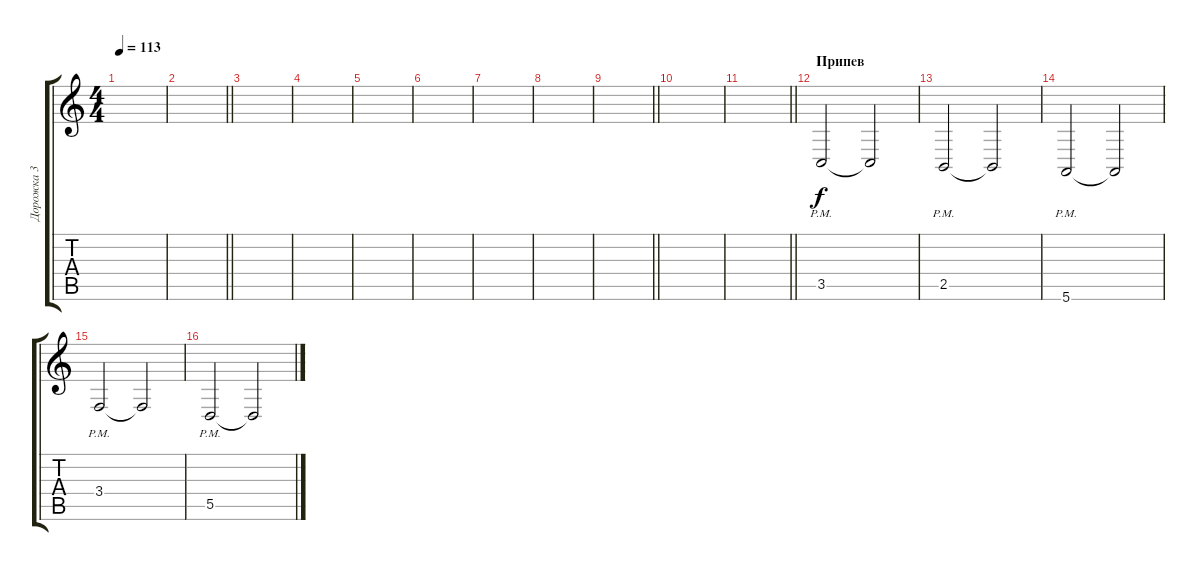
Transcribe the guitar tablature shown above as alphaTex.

\track ("Дорожка 3" "Дорожка 3") {instrument violin}
\staff {score tabs}
\tuning (E4 B3 G3 D3 A2 E2) {hide}
\ts (4 4)
\tempo 113
\clef g2
\ks c
|
\barLineRight lightlight
|
|
|
|
|
|
|
\barLineRight lightlight
|
|
\barLineRight lightlight
|
\section ("" "Припев")
3.5{pm}.2{dy f} 3.5{t}.2 |
2.5{pm}.2 2.5{t}.2 |
5.6{pm}.2 5.6{t}.2 |
3.4{pm}.2 3.4{t}.2 |
5.5{pm}.2 5.5{t}.2
